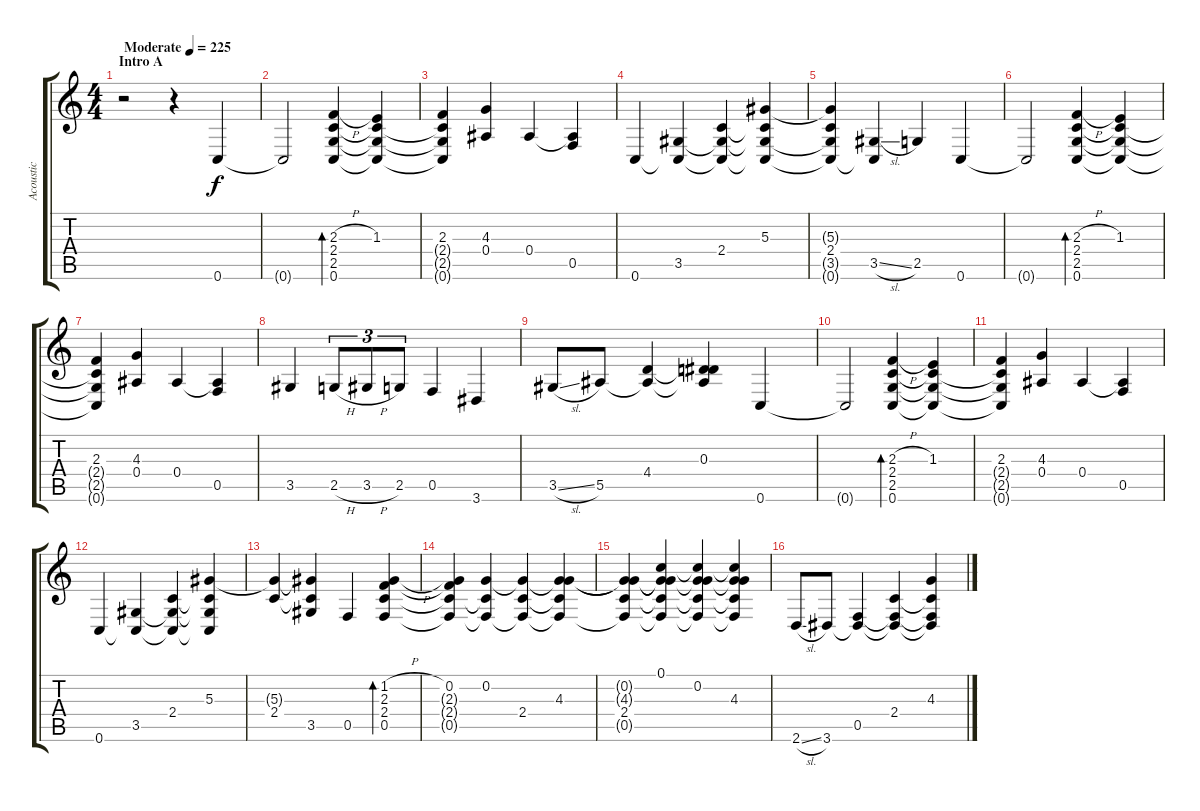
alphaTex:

\track ("Acoustic" "Acoustic") {instrument acousticguitarsteel}
\staff {score tabs}
\tuning (C4 G3 Eb3 Bb2 F2 C2) {hide}
\ts (4 4)
\section ("" "Intro A")
\tempo (225 "Moderate")
\clef g2
\ks c
r.2{dy f instrument acousticguitarsteel} r.4 0.6.4 |
0.6{t}.2 (2.3{h} 2.4 2.5 0.6).4{bd 480} (1.3 2.4{t} 2.5{t} 0.6{t}).4 |
(2.3 2.4{t} 2.5{t} 0.6{t}).4 (4.3 0.4).4 0.4.4 (0.4{t} 0.5).4 |
0.6.4 (3.5 0.6{t}).4 (2.4 3.5{t} 0.6{t}).4 (5.3 2.4{t} 3.5{t} 0.6{t}).4 |
(5.3{t} 2.4 3.5{t} 0.6{t}).4 (3.5{sl} 0.6{t}).4 2.5.4 0.6.4 |
0.6{t}.2 (2.3{h} 2.4 2.5 0.6).4{bd 480} (1.3 2.4{t} 2.5{t} 0.6{t}).4 |
(2.3 2.4{t} 2.5{t} 0.6{t}).4 (4.3 0.4).4 0.4.4 (0.4{t} 0.5).4 |
3.5.4 2.5{h}.8{tu (3 2)} 3.5{h}.8{tu (3 2)} 2.5.8{tu (3 2)} 0.5.4 3.6.4 |
3.5{sl}.8 5.5.8 (4.4 5.5{t}).4 (0.3 4.4{t} 5.5{t}).4 0.6.4 |
0.6{t}.2 (2.3{h} 2.4 2.5 0.6).4{bd 480} (1.3 2.4{t} 2.5{t} 0.6{t}).4 |
(2.3 2.4{t} 2.5{t} 0.6{t}).4 (4.3 0.4).4 0.4.4 (0.4{t} 0.5).4 |
0.6.4 (3.5 0.6{t}).4 (2.4 3.5{t} 0.6{t}).4 (5.3 2.4{t} 3.5{t} 0.6{t}).4 |
(5.3{t} 2.4).4 (5.3{t} 2.4{t} 3.5).4 0.5.4 (1.2{h} 2.3 2.4 0.5).4{bd 240} |
(0.2 2.3{t} 2.4{t} 0.5{t}).4 (0.2 2.4{t} 0.5{t}).4 (0.2{t} 2.4 0.5{t}).4 (0.2{t} 4.3 2.4{t} 0.5{t}).4 |
(0.2{t} 4.3{t} 2.4 0.5{t}).4 (0.1 0.2{t} 4.3{t} 2.4{t} 0.5{t}).4 (0.1{t} 0.2 4.3{t} 2.4{t} 0.5{t}).4 (0.1{t} 0.2{t} 4.3 2.4{t} 0.5{t}).4 |
2.6{sl}.8 3.6.8 (0.5 3.6{t}).4 (2.4 0.5{t} 3.6{t}).4 (4.3 2.4{t} 0.5{t} 3.6{t}).4
